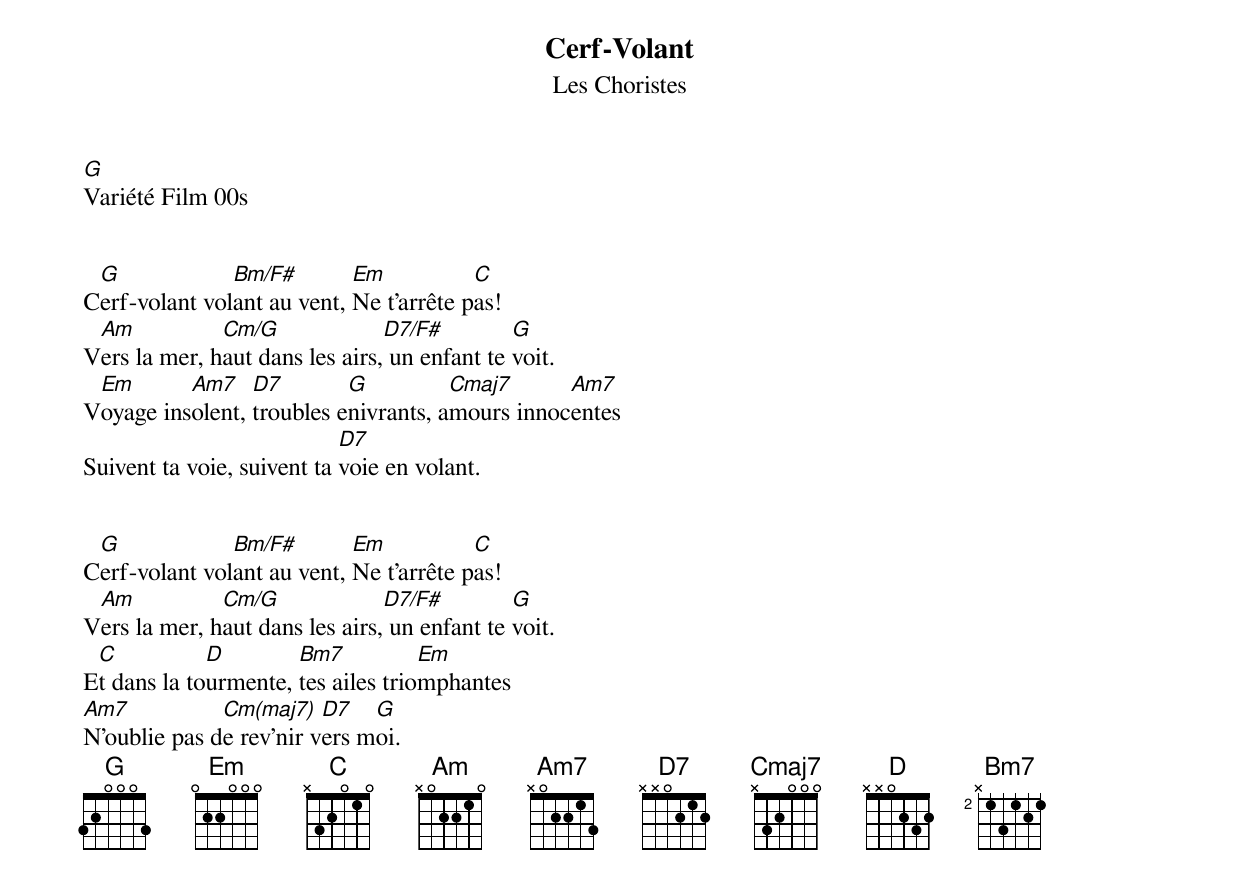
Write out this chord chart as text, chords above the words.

Cerf-Volant
Les Choristes
G
Variété Film 00s


 G             Bm/F#        Em           C
Cerf-volant volant au vent, Ne t'arrête pas!
 Am           Cm/G              D7/F#         G
Vers la mer, haut dans les airs, un enfant te voit.
 Em       Am7    D7        G          Cmaj7      Am7
Voyage insolent, troubles enivrants, amours innocentes
                            D7
Suivent ta voie, suivent ta voie en volant.


 G             Bm/F#        Em           C
Cerf-volant volant au vent, Ne t'arrête pas!
 Am           Cm/G              D7/F#         G
Vers la mer, haut dans les airs, un enfant te voit.
 C           D        Bm7           Em
Et dans la tourmente, tes ailes triomphantes
Am7           Cm(maj7)   D7   G
N'oublie pas de rev'nir vers moi.
